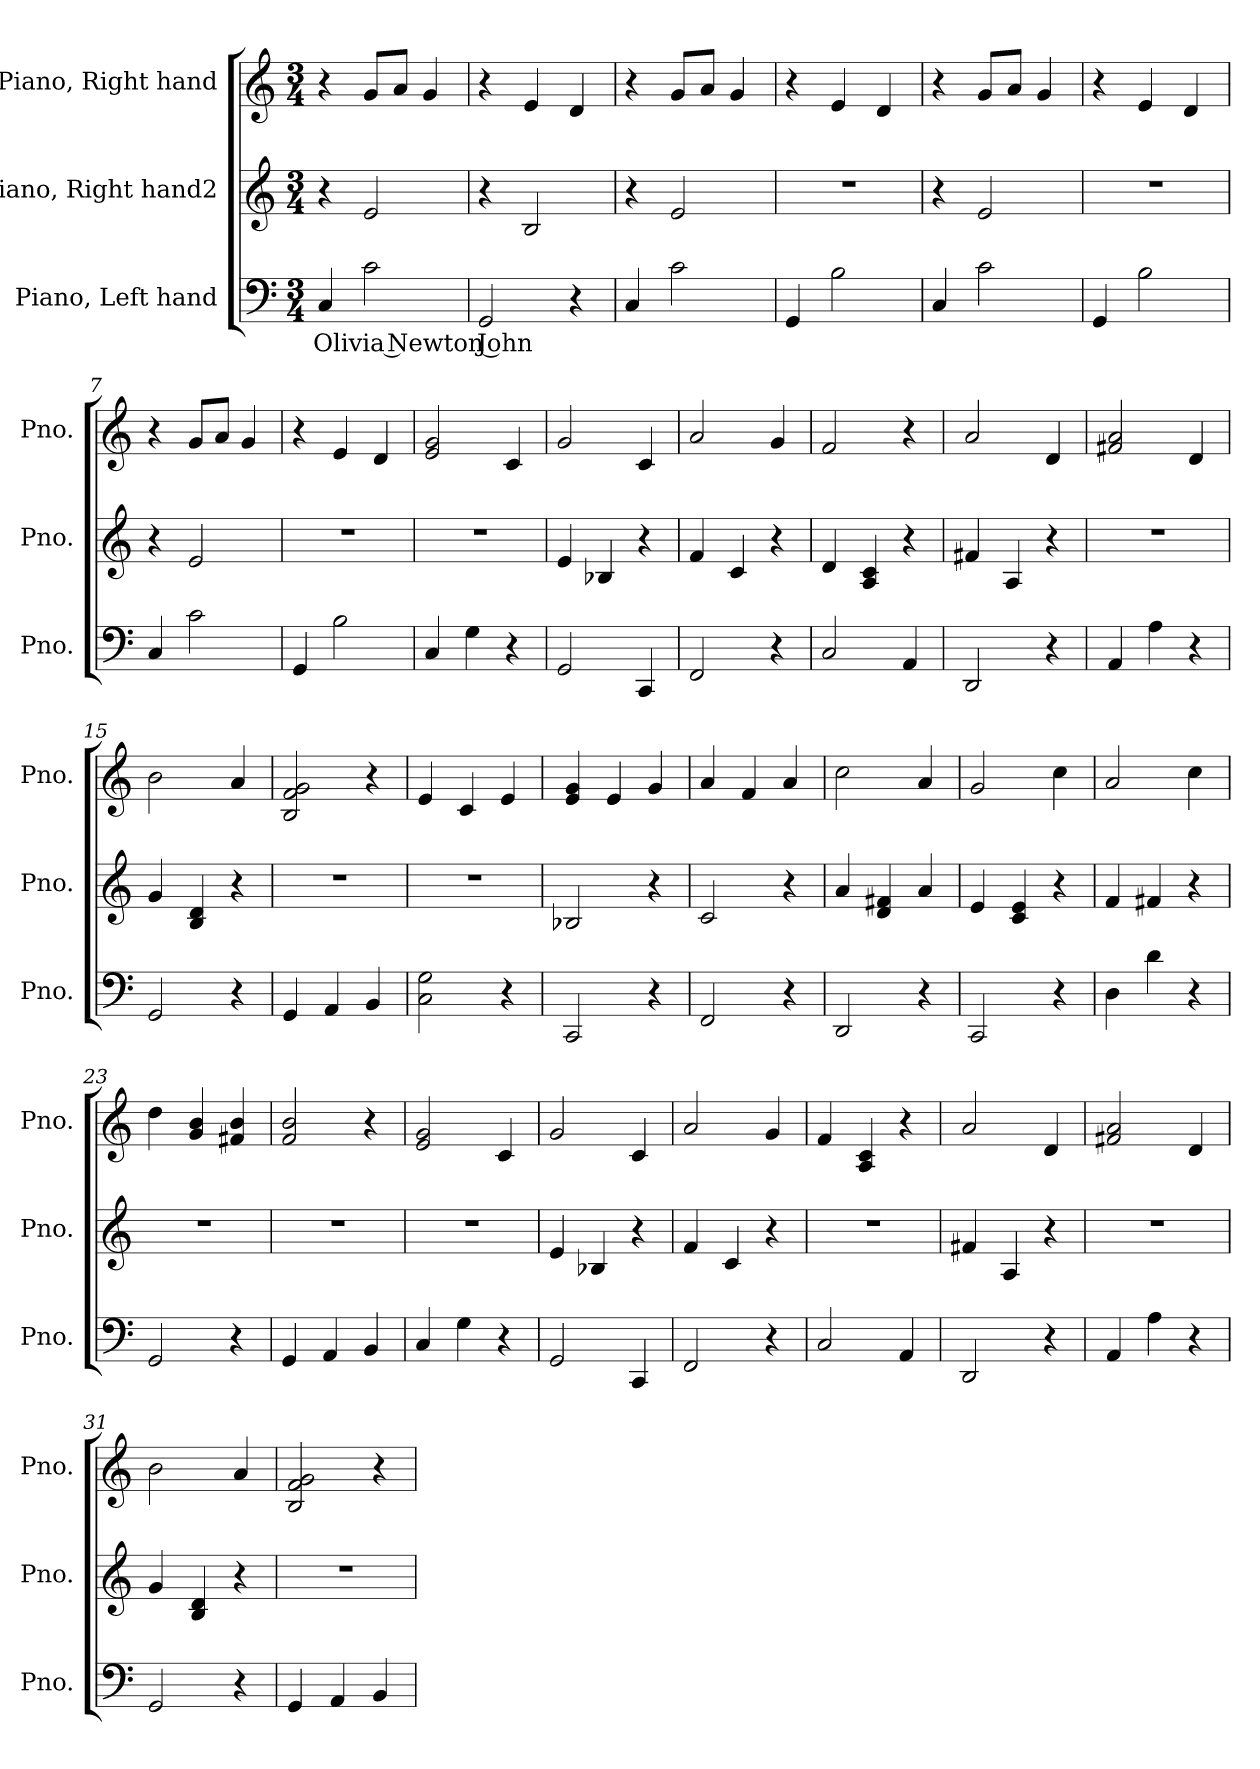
**kern	**text	**kern	**kern
*part3	*part3	*part2	*part1
*staff3	*staff3	*staff2	*staff1
*I"Piano, Left hand	*	*I"Piano, Right hand2	*I"Piano, Right hand
*I'Pno.	*	*I'Pno.	*I'Pno.
*clefF4	*	*clefG2	*clefG2
*k[]	*	*k[]	*k[]
*M3/4	*	*M3/4	*M3/4
*MM120	*	*MM120	*MM120
=1	=1	=1	=1
!	!LO:LY:b	!	!
4C/	Olivia Newton John	4r	4r
2c\	.	2e/	8g/L
.	.	.	8a/J
.	.	.	4g/
=2	=2	=2	=2
2GG/	.	4r	4r
.	.	2B/	4e/
4r	.	.	4d/
=3	=3	=3	=3
4C/	.	4r	4r
2c\	.	2e/	8g/L
.	.	.	8a/J
.	.	.	4g/
=4	=4	=4	=4
4GG/	.	2.r	4r
2B\	.	.	4e/
.	.	.	4d/
=5	=5	=5	=5
4C/	.	4r	4r
2c\	.	2e/	8g/L
.	.	.	8a/J
.	.	.	4g/
=6	=6	=6	=6
4GG/	.	2.r	4r
2B\	.	.	4e/
.	.	.	4d/
!!LO:LB:g=z
=7	=7	=7	=7
4C/	.	4r	4r
2c\	.	2e/	8g/L
.	.	.	8a/J
.	.	.	4g/
=8	=8	=8	=8
4GG/	.	2.r	4r
2B\	.	.	4e/
.	.	.	4d/
=9	=9	=9	=9
4C/	.	2.r	2e/ 2g/
4G\	.	.	.
4r	.	.	4c/
=10	=10	=10	=10
2GG/	.	4e/	2g/
.	.	4B-X/	.
4CC/	.	4r	4c/
=11	=11	=11	=11
2FF/	.	4f/	2a/
.	.	4c/	.
4r	.	4r	4g/
=12	=12	=12	=12
2C/	.	4d/	2f/
.	.	4A/ 4c/	.
4AA/	.	4r	4r
=13	=13	=13	=13
2DD/	.	4f#X/	2a/
.	.	4A/	.
4r	.	4r	4d/
=14	=14	=14	=14
4AA/	.	2.r	2f#X/ 2a/
4A\	.	.	.
4r	.	.	4d/
=15	=15	=15	=15
2GG/	.	4g/	2b\
.	.	4B/ 4d/	.
4r	.	4r	4a/
=16	=16	=16	=16
4GG/	.	2.r	2B/ 2f/ 2g/
4AA/	.	.	.
4BB/	.	.	4r
!!LO:LB:g=z
=17	=17	=17	=17
2C\ 2G\	.	2.r	4e/
.	.	.	4c/
4r	.	.	4e/
=18	=18	=18	=18
2CC/	.	2B-X/	4e/ 4g/
.	.	.	4e/
4r	.	4r	4g/
=19	=19	=19	=19
2FF/	.	2c/	4a/
.	.	.	4f/
4r	.	4r	4a/
=20	=20	=20	=20
2DD/	.	4a/	2cc\
.	.	4d/ 4f#X/	.
4r	.	4a/	4a/
=21	=21	=21	=21
2CC/	.	4e/	2g/
.	.	4c/ 4e/	.
4r	.	4r	4cc\
=22	=22	=22	=22
4D\	.	4f/	2a/
4d\	.	4f#X/	.
4r	.	4r	4cc\
=23	=23	=23	=23
2GG/	.	2.r	4dd\
.	.	.	4g/ 4b/
4r	.	.	4f#X/ 4b/
=24	=24	=24	=24
4GG/	.	2.r	2f/ 2b/
4AA/	.	.	.
4BB/	.	.	4r
=25	=25	=25	=25
4C/	.	2.r	2e/ 2g/
4G\	.	.	.
4r	.	.	4c/
!!LO:LB:g=z
=26	=26	=26	=26
2GG/	.	4e/	2g/
.	.	4B-X/	.
4CC/	.	4r	4c/
=27	=27	=27	=27
2FF/	.	4f/	2a/
.	.	4c/	.
4r	.	4r	4g/
=28	=28	=28	=28
2C/	.	2.r	4f/
.	.	.	4A/ 4c/
4AA/	.	.	4r
=29	=29	=29	=29
2DD/	.	4f#X/	2a/
.	.	4A/	.
4r	.	4r	4d/
=30	=30	=30	=30
4AA/	.	2.r	2f#X/ 2a/
4A\	.	.	.
4r	.	.	4d/
=31	=31	=31	=31
2GG/	.	4g/	2b\
.	.	4B/ 4d/	.
4r	.	4r	4a/
=32	=32	=32	=32
4GG/	.	2.r	2B/ 2f/ 2g/
4AA/	.	.	.
4BB/	.	.	4r
=	=	=	=
*-	*-	*-	*-
